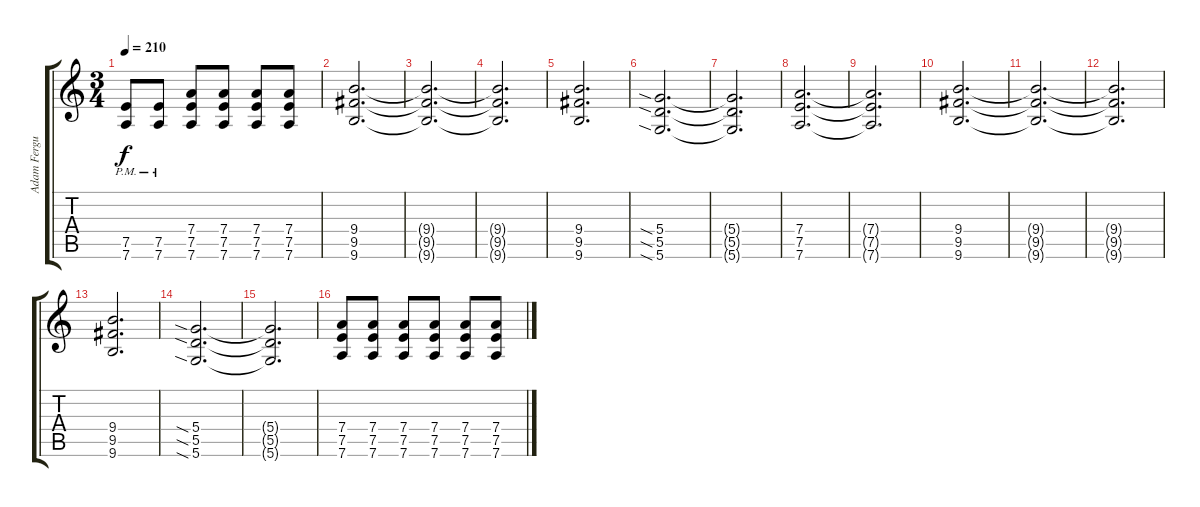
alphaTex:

\track ("Adam Ferguson - Guitar" "Adam Fergu") {instrument distortionguitar}
\staff {score tabs}
\tuning (E4 B3 G3 D3 A2 D2) {hide}
\ts (3 4)
\tempo 210
\clef g2
\ks c
(7.5{pm} 7.6{pm}).8{dy f} (7.5{pm} 7.6{pm}).8 (7.4 7.5 7.6).8 (7.4 7.5 7.6).8 (7.4 7.5 7.6).8 (7.4 7.5 7.6).8 |
(9.4 9.5 9.6).2{d} |
(9.4{t} 9.5{t} 9.6{t}).2{d} |
(9.4{t} 9.5{t} 9.6{t}).2{d} |
(9.4 9.5 9.6).2{d} |
(5.4{sia} 5.5{sia} 5.6{sia}).2{d} |
(5.4{t} 5.5{t} 5.6{t}).2{d} |
(7.4 7.5 7.6).2{d} |
(7.4{t} 7.5{t} 7.6{t}).2{d} |
(9.4 9.5 9.6).2{d} |
(9.4{t} 9.5{t} 9.6{t}).2{d} |
(9.4{t} 9.5{t} 9.6{t}).2{d} |
(9.4 9.5 9.6).2{d} |
(5.4{sia} 5.5{sia} 5.6{sia}).2{d} |
(5.4{t} 5.5{t} 5.6{t}).2{d} |
(7.4 7.5 7.6).8 (7.4 7.5 7.6).8 (7.4 7.5 7.6).8 (7.4 7.5 7.6).8 (7.4 7.5 7.6).8 (7.4 7.5 7.6).8
